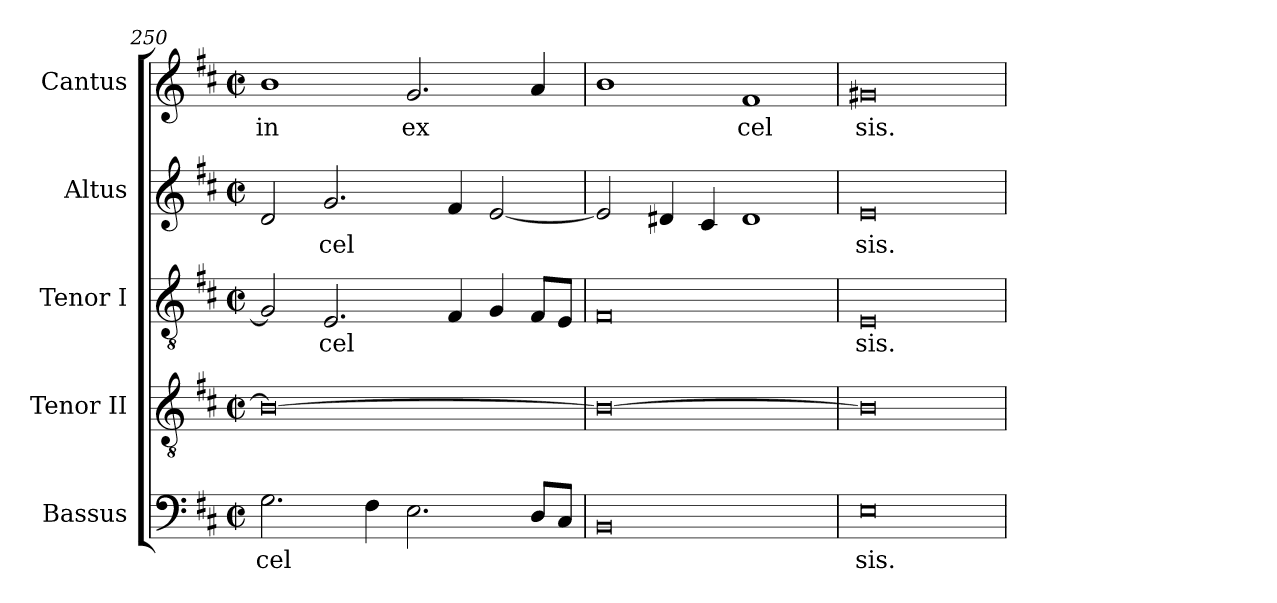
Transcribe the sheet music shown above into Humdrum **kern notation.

**kern	**text	**kern	**text	**kern	**text	**kern	**text	**kern	**text
*part5	*part5	*part4	*part4	*part3	*part3	*part2	*part2	*part1	*part1
*staff5	*staff5	*staff4	*staff4	*staff3	*staff3	*staff2	*staff2	*staff1	*staff1
*I"Bassus	*	*I"Tenor II	*	*I"Tenor I	*	*I"Altus	*	*I"Cantus	*
*I'B	*	*I'T II	*	*I'T I	*	*I'A	*	*I'C	*
*clefF4	*	*clefGv2	*	*clefGv2	*	*clefG2	*	*clefG2	*
*k[f#c#]	*	*k[f#c#]	*	*k[f#c#]	*	*k[f#c#]	*	*k[f#c#]	*
*D:	*	*D:	*	*D:	*	*D:	*	*D:	*
*M2/2	*	*M2/2	*	*M2/2	*	*M2/2	*	*M2/2	*
*met(c|)	*	*met(c|)	*	*met(c|)	*	*met(c|)	*	*met(c|)	*
=250	=250	=250	=250	=250	=250	=250	=250	=250	=250
!	!LO:LY:b:cj	!	!LO:LY:b:cj	!	!LO:LY:b:cj	!	!LO:LY:b:cj	!	!LO:LY:b:cj
2.G\	cel	0B_>	.	2G/]	.	2d/	.	1b	in
!	!	!	!	!	!LO:LY:b:cj	!	!LO:LY:b:cj	!	!
.	.	.	.	2.E/	cel	2.g/	cel	.	.
!	!LO:LY:b:cj	!	!	!	!	!	!	!	!
4F#\	.	.	.	.	.	.	.	.	.
!	!LO:LY:b:cj	!	!	!	!	!	!	!	!LO:LY:b:cj
2.E\	.	.	.	.	.	.	.	2.g/	ex
!	!	!	!	!	!LO:LY:b:cj	!	!LO:LY:b:cj	!	!
.	.	.	.	4F#/	.	4f#/	.	.	.
!	!	!	!	!	!LO:LY:b:cj	!	!LO:LY:b:cj	!	!
.	.	.	.	4G/	.	[<2e/	.	.	.
!	!LO:LY:b:cj	!	!	!	!LO:LY:b:cj	!	!	!	!LO:LY:b:cj
8D/L	.	.	.	8F#/L	.	.	.	4a/	.
!	!LO:LY:b:cj	!	!	!	!LO:LY:b:cj	!	!	!	!
8C#/J	.	.	.	8E/J	.	.	.	.	.
=251	=251	=251	=251	=251	=251	=251	=251	=251	=251
!	!LO:LY:b:cj	!	!LO:LY:b:cj	!	!LO:LY:b:cj	!	!LO:LY:b:cj	!	!LO:LY:b:cj
0BB	.	0B_>	.	0F#	.	2e/]	.	1b	.
!	!	!	!	!	!	!	!LO:LY:b:cj	!	!
.	.	.	.	.	.	4d#X/	.	.	.
!	!	!	!	!	!	!	!LO:LY:b:cj	!	!
.	.	.	.	.	.	4c#/	.	.	.
!	!	!	!	!	!	!	!LO:LY:b:cj	!	!LO:LY:b:cj
.	.	.	.	.	.	1d#	.	1f#	cel
=252	=252	=252	=252	=252	=252	=252	=252	=252	=252
!	!LO:LY:b:cj	!	!LO:LY:b:cj	!	!LO:LY:b:cj	!	!LO:LY:b:cj	!	!LO:LY:b:cj
0E	sis.	0B]	.	0E	sis.	0e	sis.	0g#X	sis.
=!	=!	=!	=!	=!	=!	=!	=!	=!	=!
*-	*-	*-	*-	*-	*-	*-	*-	*-	*-
